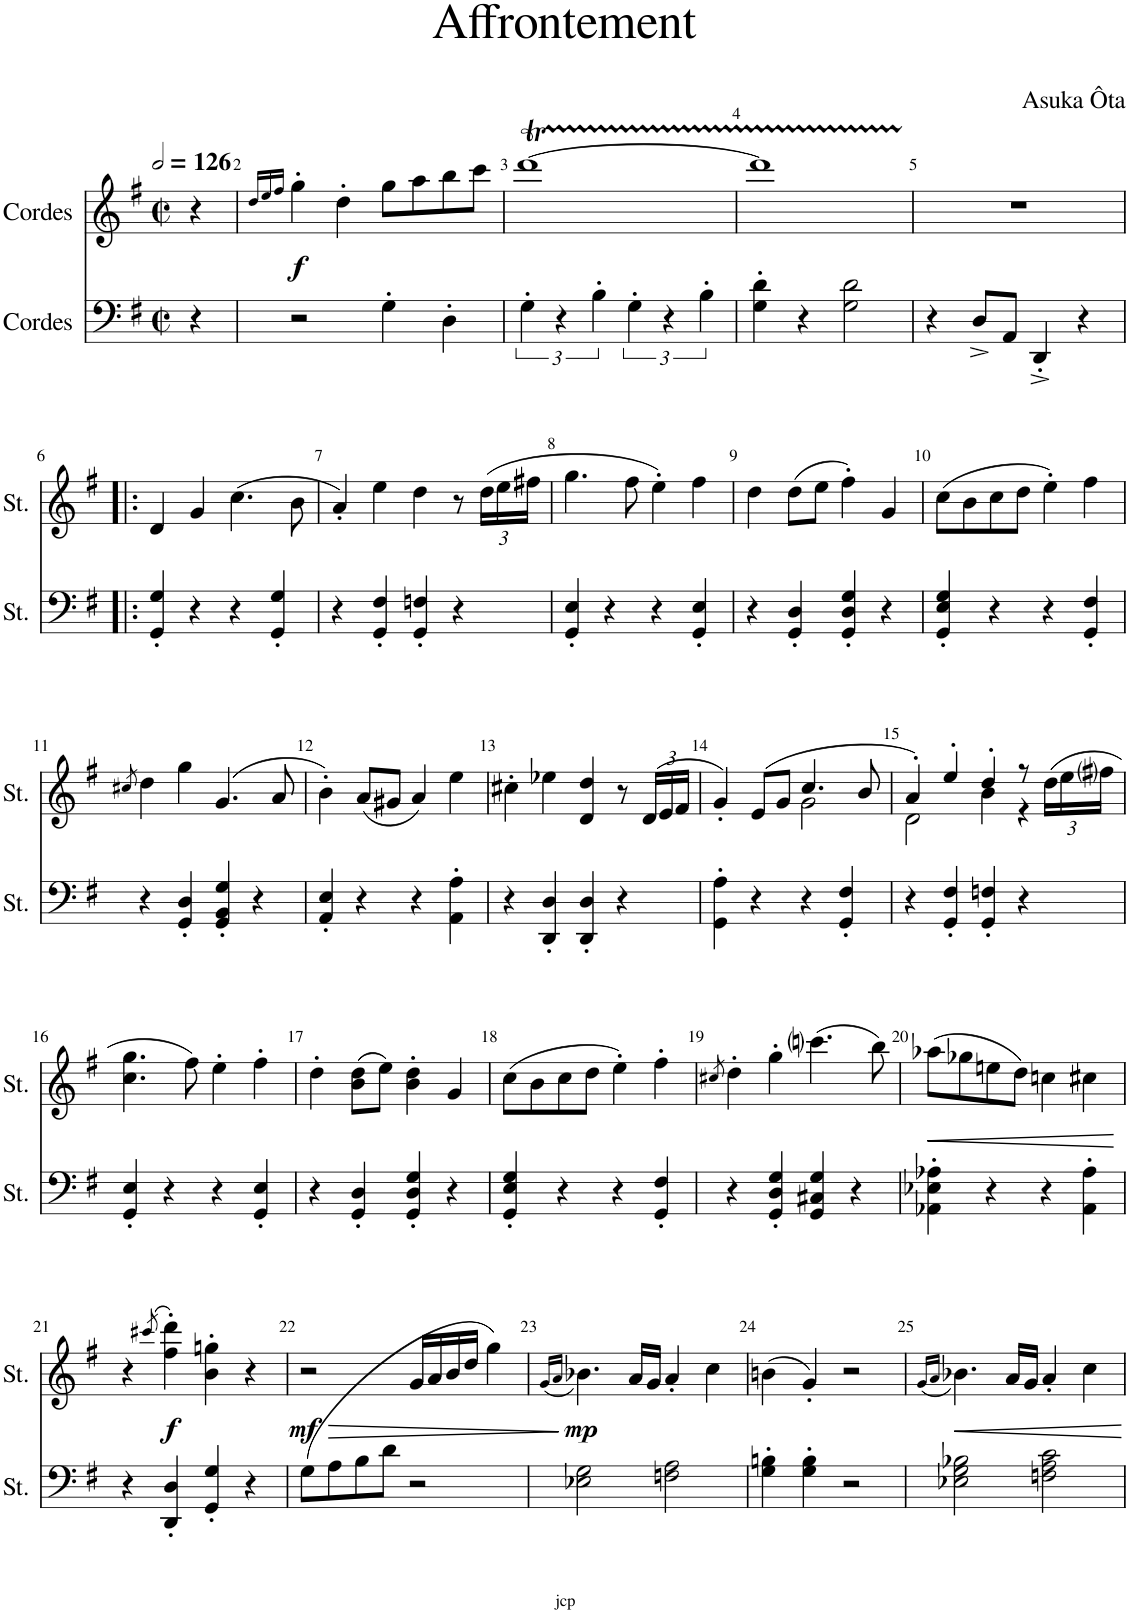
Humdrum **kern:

**kern	**kern	**dynam
*part2	*part1	*part1
*staff2	*staff1	*staff1
*I"Cordes	*I"Cordes	*
*clefF4	*clefG2	*
*k[f#]	*k[f#]	*
*M2/2	*M2/2	*
*met(c|)	*met(c|)	*
*MM252	*MM252	*
=1	=1	=1
4r	4r	.
=2	=2	=2
.	16qdd/LL	.
.	16qee/	.
.	16qff#/JJ	.
!	!	!LO:DY:b
2r	4gg'\	f
.	4dd'\	.
4G'\	8gg\L	.
.	8aa\	.
4D'\	8bb\	.
.	8ccc\J	.
=3	=3	=3
6G'\	[1dddT	.
6r	.	.
6B'\	.	.
6G'\	.	.
6r	.	.
6B'\	.	.
=4	=4	=4
4G\' 4d\'	1dddTTT]	.
4r	.	.
2G\ 2d\	.	.
=5	=5	=5
4r	1r	.
8D^/L	.	.
8AA/J	.	.
4DD'^/	.	.
4r	.	.
!!LO:LB:g=z
=6!|:	=6!|:	=6!|:
4GG/' 4G/'	4d/	.
4r	4g/	.
4r	(4.cc\	.
4GG/' 4G/'	.	.
.	8b\	.
=7	=7	=7
4r	4a'/)	.
4GG/' 4F#/'	4ee\	.
4GG/' 4Fn/'	4dd\	.
4r	8r	.
*	*Xbrackettup	*
.	(24dd\LL	.
.	24ee\	.
.	24ff#X\JJ	.
=8	=8	=8
4GG/' 4E/'	4.gg\	.
4r	.	.
.	8ff#\	.
4r	4ee'\)	.
4GG/' 4E/'	4ff#\	.
=9	=9	=9
4r	4dd\	.
4GG/' 4D/'	(8dd\L	.
.	8ee\J	.
4GG/' 4D/' 4G/'	4ff#'\)	.
4r	4g/	.
=10	=10	=10
4GG/' 4E/' 4G/'	(8cc\L	.
.	8b\	.
4r	8cc\	.
.	8dd\J	.
4r	4ee'\)	.
4GG/' 4F#/'	4ff#\	.
!!LO:LB:g=z
=11	=11	=11
.	8qcc#X/	.
4r	4dd\	.
4GG/' 4D/'	4gg\	.
4GG/' 4BB/' 4G/'	(>4.g/	.
4r	.	.
.	8a/	.
=12	=12	=12
4AA/' 4E/'	4b'\)	.
4r	(8a/L	.
.	8g#X/J	.
4r	4a/)	.
4AA\' 4A\'	4ee\	.
=13	=13	=13
4r	4cc#X'\	.
4DD/' 4D/'	4ee-X\	.
4DD/' 4D/'	4d/ 4dd/	.
4r	8r	.
.	(>24d/LL	.
.	24e/	.
.	24f#/JJ	.
=14	=14	=14
*	*^	*
4GG\' 4A\'	4g'/)	2ryy	.
4r	(8e/L	.	.
.	8g/J	.	.
4r	4.cc/	2g\	.
4GG/' 4F#/'	.	.	.
.	8b/	.	.
=15	=15	=15	=15
4r	4a'/)	2d\	.
4GG/' 4F#/'	4ee'/	.	.
4GG/' 4Fn/'	4dd'/	4b\	.
4r	8r	4r	.
.	(24dd\LL	.	.
.	24ee\	.	.
.	24ff#i\JJ	.	.
*	*v	*v	*
!!LO:LB:g=z
=16	=16	=16
4GG/' 4E/'	4.cc\ 4.gg\	.
4r	.	.
.	8ff#\)	.
4r	4ee'\	.
4GG/' 4E/'	4ff#'\	.
=17	=17	=17
4r	4dd'\	.
4GG/' 4D/'	(8b\ 8dd\L	.
.	8ee\J)	.
4GG/' 4D/' 4G/'	4b\' 4dd\'	.
4r	4g/	.
=18	=18	=18
4GG/' 4E/' 4G/'	(8cc\L	.
.	8b\	.
4r	8cc\	.
.	8dd\J	.
4r	4ee'\)	.
4GG/' 4F#/'	4ff#'\	.
=19	=19	=19
.	8qcc#X/	.
4r	4dd'\	.
4GG/' 4D/' 4G/'	4gg'\	.
4GG/ 4C#X/ 4G/	(4.cccni\	.
4r	.	.
.	8bb\)	.
=20	=20	=20
!	!	!LO:HP:b
4AA-X\' 4E-X\' 4A-X\'	(8aa-X\L	<
.	8gg-X\	.
4r	8een\	.
.	8dd\J)	.
4r	4ccn\	.
4AA-\' 4A-\'	4cc#X\	.
.	.	[
!!LO:LB:g=z
=21	=21	=21
4r	4r	.
.	(>8qccc#X/	.
!	!	!LO:DY:b
4DD/' 4D/'	4ff#\' 4ddd\')	f
4GG/' 4G/'	4b\' 4ggn\'	.
4r	4r	.
=22	=22	=22
!	!	!LO:HP:b
!	!	!LO:DY:n=1:b
8G\L	2r	> mf
8A\	.	.
8B\	.	.
8d\J	.	.
2r	16g/LL	.
.	16a/	.
.	16b/	.
.	16dd/JJ	.
.	(4gg\	.
.	.	]
=23	=23	=23
.	(16qg/LL	.
.	16qa/JJ	.
!	!	!LO:DY:b
2E-X\ 2G\	4.b-X\)	mp
.	16a/LL	.
.	16g/JJ	.
2Fn\ 2A\	4a'/	.
.	4cc\	.
=24	=24	=24
4G\' 4Bn\'	(4bn\	.
4G\' 4B\'	4g'/)	.
2r	2r	.
=25	=25	=25
.	(16qg/LL	.
.	16qa/JJ	.
2E-X\ 2G\ 2B-X\	4.b-X\)	.
.	16a/LL	.
.	16g/JJ	.
2Fn\ 2A\ 2c\	4a'/	.
.	4cc\	.
=	=	=
*-	*-	*-
